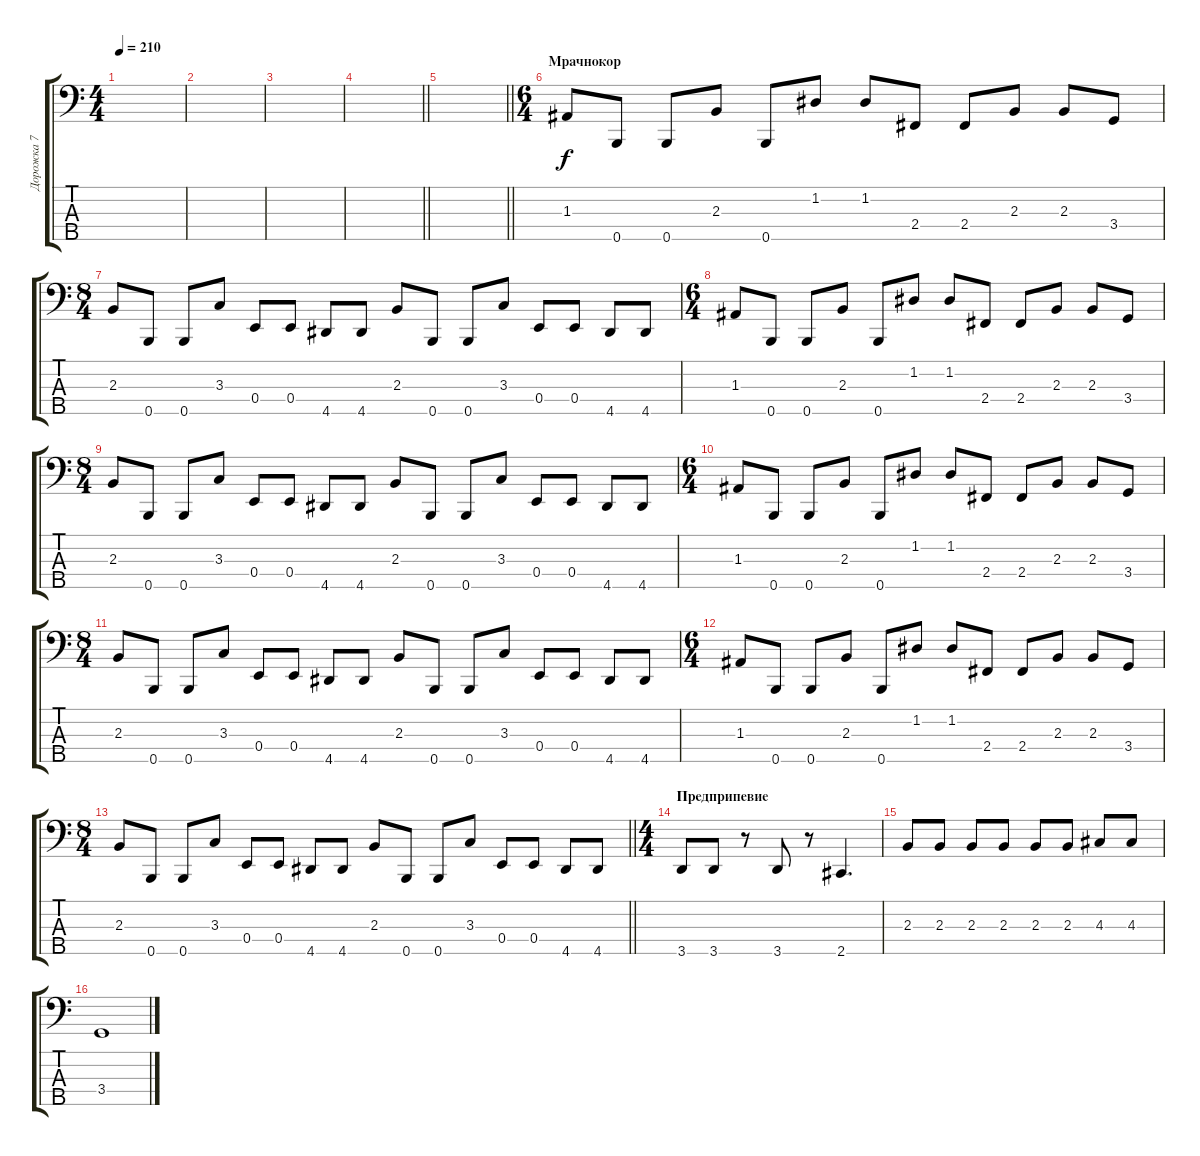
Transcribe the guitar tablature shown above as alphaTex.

\track ("Дорожка 7" "Дорожка 7") {mute instrument electricbasspick}
\staff {score tabs}
\tuning (G2 D2 A1 E1 B0) {hide}
\ts (4 4)
\tempo 210
\clef f4
\ks c
|
|
|
\barLineRight lightlight
|
\barLineRight lightlight
|
\ts (6 4)
\section ("" "Мрачнокор")
1.3.8 0.5.8 0.5.8 2.3.8 0.5.8 1.2.8 1.2.8 2.4.8 2.4.8 2.3.8 2.3.8 3.4.8 |
\ts (8 4)
2.3.8 0.5.8 0.5.8 3.3.8 0.4.8 0.4.8 4.5.8 4.5.8 2.3.8 0.5.8 0.5.8 3.3.8 0.4.8 0.4.8 4.5.8 4.5.8 |
\ts (6 4)
1.3.8 0.5.8 0.5.8 2.3.8 0.5.8 1.2.8 1.2.8 2.4.8 2.4.8 2.3.8 2.3.8 3.4.8 |
\ts (8 4)
2.3.8 0.5.8 0.5.8 3.3.8 0.4.8 0.4.8 4.5.8 4.5.8 2.3.8 0.5.8 0.5.8 3.3.8 0.4.8 0.4.8 4.5.8 4.5.8 |
\ts (6 4)
1.3.8 0.5.8 0.5.8 2.3.8 0.5.8 1.2.8 1.2.8 2.4.8 2.4.8 2.3.8 2.3.8 3.4.8 |
\ts (8 4)
2.3.8 0.5.8 0.5.8 3.3.8 0.4.8 0.4.8 4.5.8 4.5.8 2.3.8 0.5.8 0.5.8 3.3.8 0.4.8 0.4.8 4.5.8 4.5.8 |
\ts (6 4)
1.3.8 0.5.8 0.5.8 2.3.8 0.5.8 1.2.8 1.2.8 2.4.8 2.4.8 2.3.8 2.3.8 3.4.8 |
\ts (8 4)
\barLineRight lightlight
2.3.8 0.5.8 0.5.8 3.3.8 0.4.8 0.4.8 4.5.8 4.5.8 2.3.8 0.5.8 0.5.8 3.3.8 0.4.8 0.4.8 4.5.8 4.5.8 |
\ts (4 4)
\section ("" "Предприпевие")
3.5.8 3.5.8 r.8 3.5.8 r.8 2.5.4{d} |
2.3.8 2.3.8 2.3.8 2.3.8 2.3.8 2.3.8 4.3.8 4.3.8 |
3.4.1
